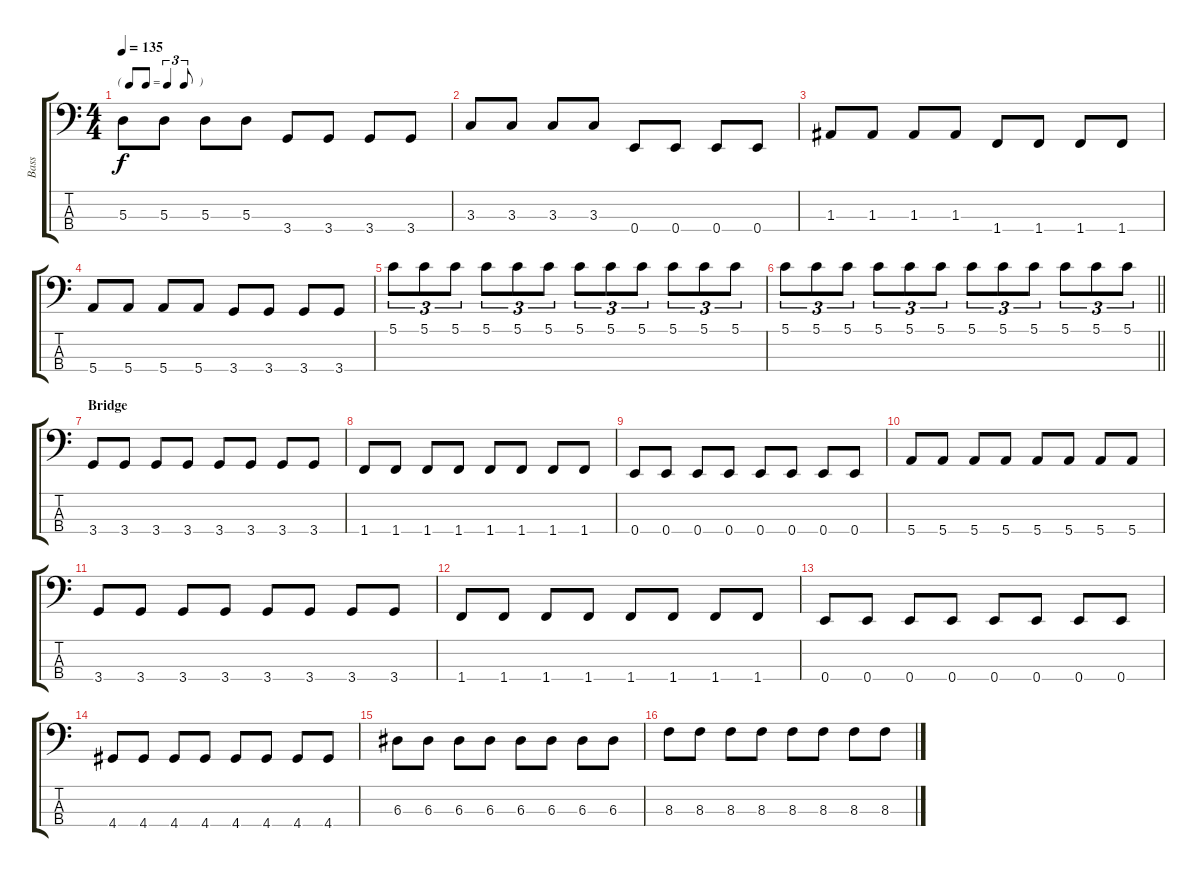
\track ("Bass" "Bass") {instrument electricbassfinger}
\staff {score tabs}
\tuning (G2 D2 A1 E1) {hide}
\ts (4 4)
\tf triplet8th
\tempo 135
\clef f4
\ks c
5.3.8{dy f} 5.3.8 5.3.8 5.3.8 3.4.8 3.4.8 3.4.8 3.4.8 |
3.3.8 3.3.8 3.3.8 3.3.8 0.4.8 0.4.8 0.4.8 0.4.8 |
1.3.8 1.3.8 1.3.8 1.3.8 1.4.8 1.4.8 1.4.8 1.4.8 |
5.4.8 5.4.8 5.4.8 5.4.8 3.4.8 3.4.8 3.4.8 3.4.8 |
5.1.8{tu (3 2)} 5.1.8{tu (3 2)} 5.1.8{tu (3 2)} 5.1.8{tu (3 2)} 5.1.8{tu (3 2)} 5.1.8{tu (3 2)} 5.1.8{tu (3 2)} 5.1.8{tu (3 2)} 5.1.8{tu (3 2)} 5.1.8{tu (3 2)} 5.1.8{tu (3 2)} 5.1.8{tu (3 2)} |
\barLineRight lightlight
5.1.8{tu (3 2)} 5.1.8{tu (3 2)} 5.1.8{tu (3 2)} 5.1.8{tu (3 2)} 5.1.8{tu (3 2)} 5.1.8{tu (3 2)} 5.1.8{tu (3 2)} 5.1.8{tu (3 2)} 5.1.8{tu (3 2)} 5.1.8{tu (3 2)} 5.1.8{tu (3 2)} 5.1.8{tu (3 2)} |
\section ("" "Bridge")
3.4.8 3.4.8 3.4.8 3.4.8 3.4.8 3.4.8 3.4.8 3.4.8 |
1.4.8 1.4.8 1.4.8 1.4.8 1.4.8 1.4.8 1.4.8 1.4.8 |
0.4.8 0.4.8 0.4.8 0.4.8 0.4.8 0.4.8 0.4.8 0.4.8 |
5.4.8 5.4.8 5.4.8 5.4.8 5.4.8 5.4.8 5.4.8 5.4.8 |
3.4.8 3.4.8 3.4.8 3.4.8 3.4.8 3.4.8 3.4.8 3.4.8 |
1.4.8 1.4.8 1.4.8 1.4.8 1.4.8 1.4.8 1.4.8 1.4.8 |
0.4.8 0.4.8 0.4.8 0.4.8 0.4.8 0.4.8 0.4.8 0.4.8 |
4.4.8 4.4.8 4.4.8 4.4.8 4.4.8 4.4.8 4.4.8 4.4.8 |
6.3.8 6.3.8 6.3.8 6.3.8 6.3.8 6.3.8 6.3.8 6.3.8 |
8.3.8 8.3.8 8.3.8 8.3.8 8.3.8 8.3.8 8.3.8 8.3.8
